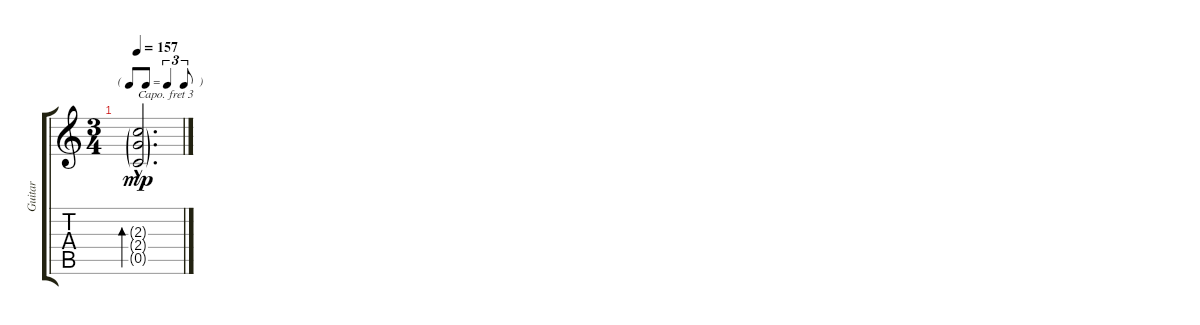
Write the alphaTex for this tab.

\track ("Guitar" "Guitar") {instrument acousticguitarnylon}
\staff {score tabs}
\capo 3
\tuning (E4 B3 G3 D3 A2 E2) {hide}
\ts (3 4)
\tf triplet8th
\tempo 157
\clef g2
\ks c
(2.3{g hac} 2.4{g hac} 0.5{g hac}).2{d bd 480 dy mp}
